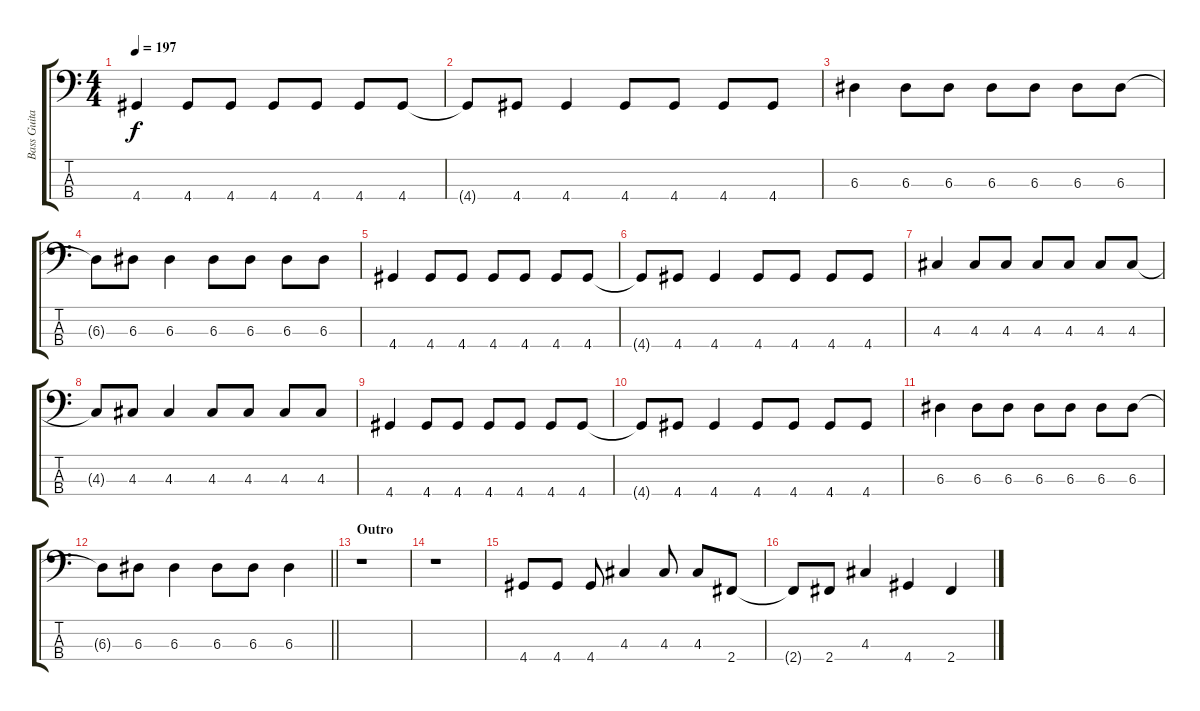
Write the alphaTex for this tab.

\track ("Bass Guitar" "Bass Guita") {instrument electricbasspick}
\staff {score tabs}
\tuning (G2 D2 A1 E1) {hide}
\ts (4 4)
\tempo 197
\clef f4
\ks c
4.4.4{dy f} 4.4.8 4.4.8 4.4.8 4.4.8 4.4.8 4.4.8 |
4.4{t}.8 4.4.8 4.4.4 4.4.8 4.4.8 4.4.8 4.4.8 |
6.3.4 6.3.8 6.3.8 6.3.8 6.3.8 6.3.8 6.3.8 |
6.3{t}.8 6.3.8 6.3.4 6.3.8 6.3.8 6.3.8 6.3.8 |
4.4.4 4.4.8 4.4.8 4.4.8 4.4.8 4.4.8 4.4.8 |
4.4{t}.8 4.4.8 4.4.4 4.4.8 4.4.8 4.4.8 4.4.8 |
4.3.4 4.3.8 4.3.8 4.3.8 4.3.8 4.3.8 4.3.8 |
4.3{t}.8 4.3.8 4.3.4 4.3.8 4.3.8 4.3.8 4.3.8 |
4.4.4 4.4.8 4.4.8 4.4.8 4.4.8 4.4.8 4.4.8 |
4.4{t}.8 4.4.8 4.4.4 4.4.8 4.4.8 4.4.8 4.4.8 |
6.3.4 6.3.8 6.3.8 6.3.8 6.3.8 6.3.8 6.3.8 |
\barLineRight lightlight
6.3{t}.8 6.3.8 6.3.4 6.3.8 6.3.8 6.3.4 |
\section ("" "Outro")
r.1 |
r.1 |
4.4.8 4.4.8 4.4.8 4.3.4 4.3.8 4.3.8 2.4.8 |
2.4{t}.8 2.4.8 4.3.4 4.4.4 2.4.4
